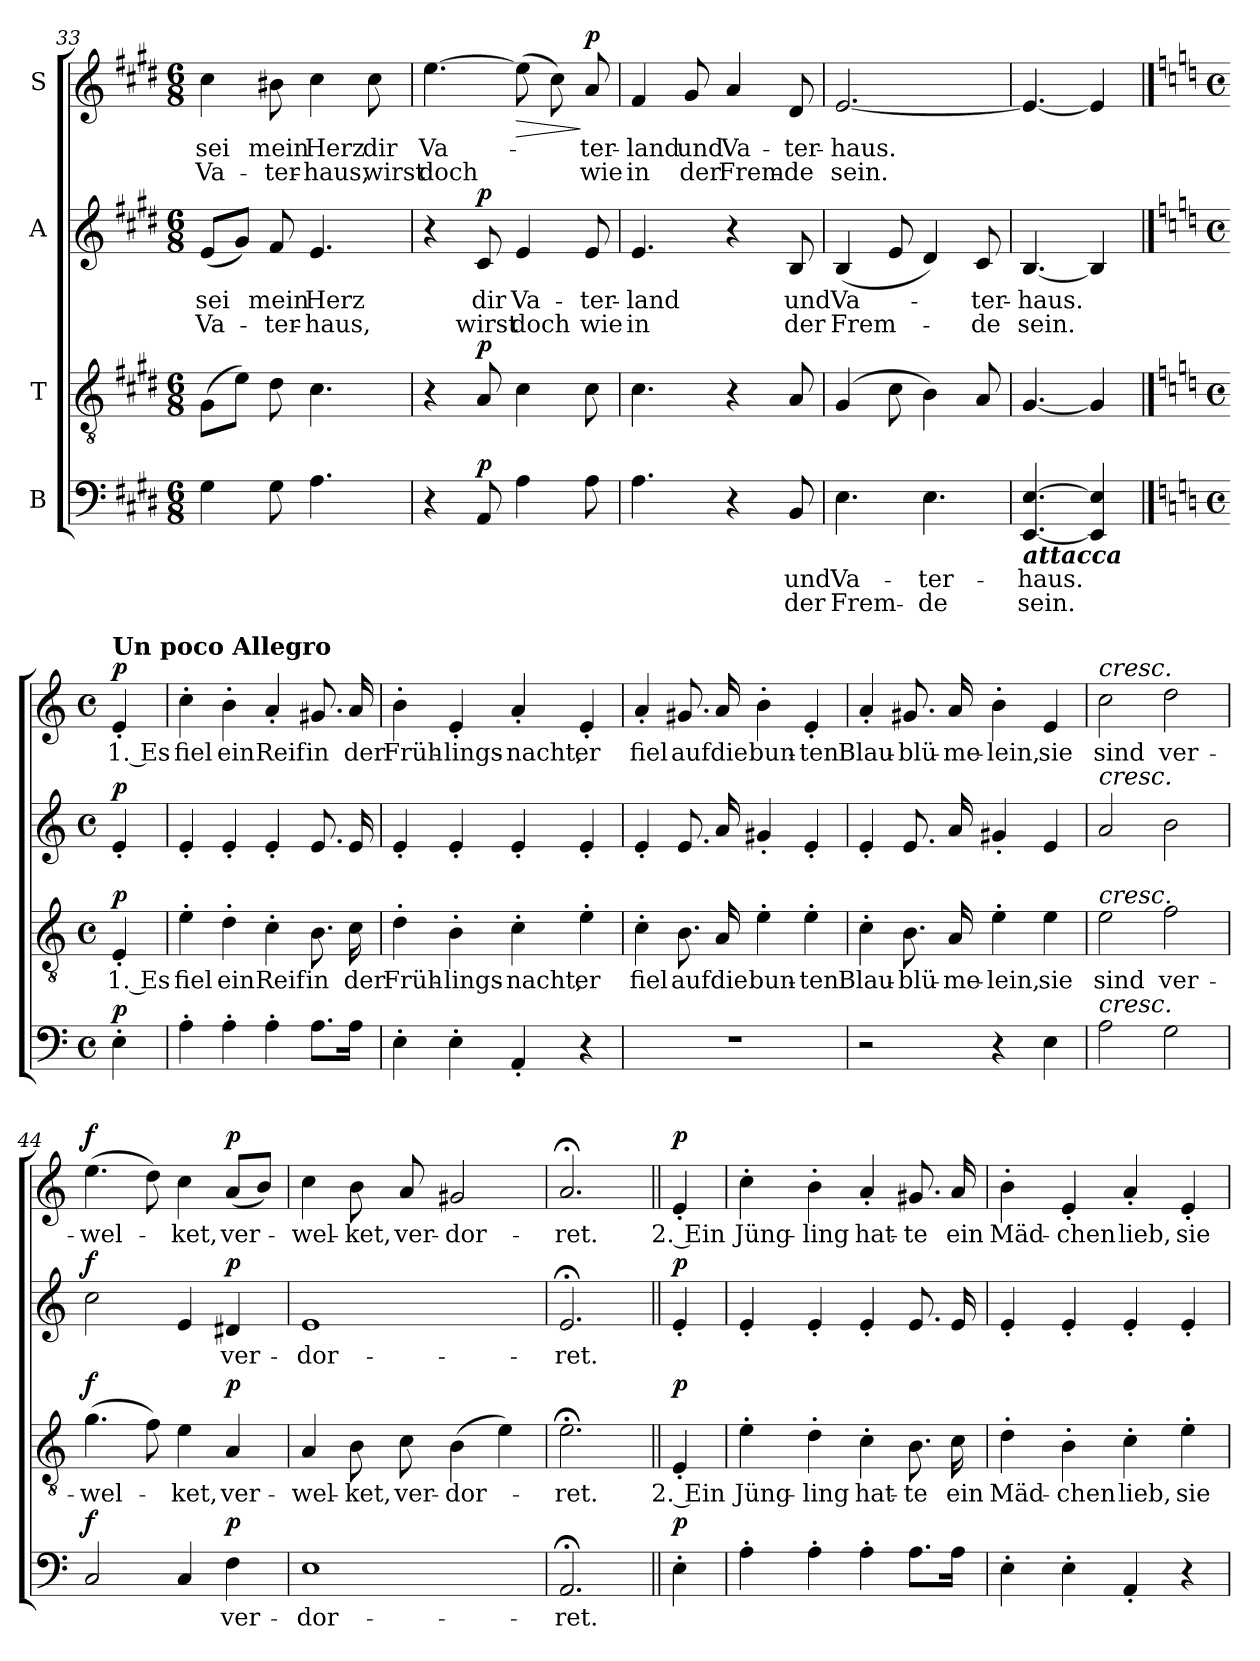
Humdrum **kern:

**kern	**text	**text	**dynam	**kern	**text	**dynam	**kern	**text	**text	**dynam	**kern	**text	**text	**dynam
*part4	*part4	*part4	*part4	*part3	*part3	*part3	*part2	*part2	*part2	*part2	*part1	*part1	*part1	*part1
*staff4	*staff4	*staff4	*staff4	*staff3	*staff3	*staff3	*staff2	*staff2	*staff2	*staff2	*staff1	*staff1	*staff1	*staff1
*I"B	*	*	*	*I"T	*	*	*I"A	*	*	*	*I"S	*	*	*
*clefF4	*	*	*	*clefGv2	*	*	*clefG2	*	*	*	*clefG2	*	*	*
*k[f#c#g#d#]	*	*	*	*k[f#c#g#d#]	*	*	*k[f#c#g#d#]	*	*	*	*k[f#c#g#d#]	*	*	*
*M6/8	*	*	*	*M6/8	*	*	*M6/8	*	*	*	*M6/8	*	*	*
=33	=33	=33	=33	=33	=33	=33	=33	=33	=33	=33	=33	=33	=33	=33
4G#\	.	.	.	(8G#\L	.	.	(8e/L	sei	Va-	.	4cc#\	sei	Va-	.
.	.	.	.	8e\J)	.	.	8g#/J)	.	.	.	.	.	.	.
8G#\	.	.	.	8d#\	.	.	8f#/	mein	-ter-	.	8b#X\	mein	-ter-	.
4.A\	.	.	.	4.c#\	.	.	4.e/	Herz	-haus,	.	4cc#\	Herz	-haus,	.
.	.	.	.	.	.	.	.	.	.	.	8cc#\	dir	wirst	.
=34	=34	=34	=34	=34	=34	=34	=34	=34	=34	=34	=34	=34	=34	=34
4r	.	.	.	4r	.	.	4r	.	.	.	[4.ee\	Va-	doch	.
!	!	!	!LO:DY:a	!	!	!LO:DY:a	!	!	!	!LO:DY:a	!	!	!	!
8AA/	.	.	p	8A/	.	p	8c#/	dir	wirst	p	.	.	.	.
!	!	!	!	!	!	!	!	!	!	!	!	!	!	!LO:HP:b
4A\	.	.	.	4c#\	.	.	4e/	Va-	doch	.	(8ee\]	.	.	>
.	.	.	.	.	.	.	.	.	.	.	8cc#\)	.	.	.
!	!	!	!	!	!	!	!	!	!	!	!	!	!	!LO:DY:n=1:a
8A\	.	.	.	8c#\	.	.	8e/	-ter-	wie	.	8a/	-ter-	wie	] p
!!LO:PB:g=z
=35	=35	=35	=35	=35	=35	=35	=35	=35	=35	=35	=35	=35	=35	=35
4.A\	.	.	.	4.c#\	.	.	4.e/	-land	in	.	4f#/	-land	in	.
.	.	.	.	.	.	.	.	.	.	.	8g#/	und	der	.
4r	.	.	.	4r	.	.	4r	.	.	.	4a/	Va-	Frem-	.
8BB/	und	der	.	8A/	.	.	8B/	und	der	.	8d#/	-ter-	-de	.
=36	=36	=36	=36	=36	=36	=36	=36	=36	=36	=36	=36	=36	=36	=36
4.E\	Va-	Frem-	.	(4G#/	.	.	(>4B/	Va-	Frem-	.	[2.e/	-haus.	sein.	.
.	.	.	.	8c#\	.	.	8e/	.	.	.	.	.	.	.
4.E\	-ter-	-de	.	4B\)	.	.	4d#/)	.	.	.	.	.	.	.
.	.	.	.	8A/	.	.	8c#/	-ter-	-de	.	.	.	.	.
=37	=37	=37	=37	=37	=37	=37	=37	=37	=37	=37	=37	=37	=37	=37
!LO:TX:b:Bi:t=attacca	!	!	!	!	!	!	!	!	!	!	!	!	!	!
[4.EE/ [4.E/	-haus.	sein.	.	[4.G#/	.	.	[4.B/	-haus.	sein.	.	4.e/_	.	.	.
4EE/] 4E/]	.	.	.	4G#/]	.	.	4B/]	.	.	.	4e/]	.	.	.
!!LO:LB:g=z
==38	==38	==38	==38	==38	==38	==38	==38	==38	==38	==38	==38	==38	==38	==38
*k[]	*	*	*	*k[]	*	*	*k[]	*	*	*	*k[]	*	*	*
*M4/4	*	*	*	*M4/4	*	*	*M4/4	*	*	*	*M4/4	*	*	*
*met(c)	*	*	*	*met(c)	*	*	*met(c)	*	*	*	*met(c)	*	*	*
!	!	!	!	!	!	!	!	!	!	!	!LO:TX:a:B:t=Un poco Allegro	!	!	!
!	!	!	!LO:DY:a	!	!	!LO:DY:a	!	!	!	!LO:DY:a	!	!	!	!LO:DY:a
4E'\	.	.	p	4E'/	1. Es	p	4e'/	.	.	p	4e'/	1. Es	.	p
=39	=39	=39	=39	=39	=39	=39	=39	=39	=39	=39	=39	=39	=39	=39
4A'\	.	.	.	4e'\	fiel	.	4e'/	.	.	.	4cc'\	fiel	.	.
4A'\	.	.	.	4d'\	ein	.	4e'/	.	.	.	4b'\	ein	.	.
4A'\	.	.	.	4c'\	Reif	.	4e'/	.	.	.	4a'/	Reif	.	.
8.A\L	.	.	.	8.B\	in	.	8.e/	.	.	.	8.g#X/	in	.	.
16A\Jk	.	.	.	16c\	der	.	16e/	.	.	.	16a/	der	.	.
=40	=40	=40	=40	=40	=40	=40	=40	=40	=40	=40	=40	=40	=40	=40
4E'\	.	.	.	4d'\	Früh-	.	4e'/	.	.	.	4b'\	Früh-	.	.
4E'\	.	.	.	4B'\	-lings-	.	4e'/	.	.	.	4e'/	-lings-	.	.
4AA'/	.	.	.	4c'\	-nacht,	.	4e'/	.	.	.	4a'/	-nacht,	.	.
4r	.	.	.	4e'\	er	.	4e'/	.	.	.	4e'/	er	.	.
=41	=41	=41	=41	=41	=41	=41	=41	=41	=41	=41	=41	=41	=41	=41
1r	.	.	.	4c'\	fiel	.	4e'/	.	.	.	4a'/	fiel	.	.
.	.	.	.	8.B\	auf	.	8.e/	.	.	.	8.g#X/	auf	.	.
.	.	.	.	16A/	die	.	16a/	.	.	.	16a/	die	.	.
.	.	.	.	4e'\	bun-	.	4g#X'/	.	.	.	4b'\	bun-	.	.
.	.	.	.	4e'\	-ten	.	4e'/	.	.	.	4e'/	-ten	.	.
!!LO:LB:g=z
=42	=42	=42	=42	=42	=42	=42	=42	=42	=42	=42	=42	=42	=42	=42
2r	.	.	.	4c'\	Blau-	.	4e'/	.	.	.	4a'/	Blau-	.	.
.	.	.	.	8.B\	-blü-	.	8.e/	.	.	.	8.g#X/	-blü-	.	.
.	.	.	.	16A/	-me-	.	16a/	.	.	.	16a/	-me-	.	.
4r	.	.	.	4e'\	-lein,	.	4g#X'/	.	.	.	4b'\	-lein,	.	.
4E\	.	.	.	4e\	sie	.	4e/	.	.	.	4e/	sie	.	.
=43	=43	=43	=43	=43	=43	=43	=43	=43	=43	=43	=43	=43	=43	=43
!	!	!	!	!	!	!	!	!	!	!	!LO:TX:a:i:t=cresc.	!	!	!
!	!	!	!	!	!	!	!LO:TX:a:i:t=cresc.	!	!	!	!	!	!	!
!	!	!	!	!LO:TX:a:i:t=cresc.	!	!	!	!	!	!	!	!	!	!
!LO:TX:a:i:t=cresc.	!	!	!	!	!	!	!	!	!	!	!	!	!	!
2A\	.	.	.	2e\	sind	.	2a/	.	.	.	2cc\	sind	.	.
2G\	.	.	.	2f\	ver-	.	2b\	.	.	.	2dd\	ver-	.	.
=44	=44	=44	=44	=44	=44	=44	=44	=44	=44	=44	=44	=44	=44	=44
!	!	!	!LO:DY:a	!	!	!LO:DY:a	!	!	!	!LO:DY:a	!	!	!	!LO:DY:a
2C/	.	.	f	(4.g\	-wel-	f	2cc\	.	.	f	(4.ee\	-wel-	.	f
.	.	.	.	8f\)	.	.	.	.	.	.	8dd\)	.	.	.
4C/	.	.	.	4e\	-ket,	.	4e/	.	.	.	4cc\	-ket,	.	.
!	!	!	!LO:DY:a	!	!	!LO:DY:a	!	!	!	!LO:DY:a	!	!	!	!LO:DY:a
4F\	ver-	.	p	4A/	ver-	p	4d#X/	ver-	.	p	(8a/L	ver-	.	p
.	.	.	.	.	.	.	.	.	.	.	8b/J)	.	.	.
=45	=45	=45	=45	=45	=45	=45	=45	=45	=45	=45	=45	=45	=45	=45
1E	-dor-	.	.	4A/	-wel-	.	1e	-dor-	.	.	4cc\	-wel-	.	.
.	.	.	.	8B\	-ket,	.	.	.	.	.	8b\	-ket,	.	.
.	.	.	.	8c\	ver-	.	.	.	.	.	8a/	ver-	.	.
.	.	.	.	(4B\	-dor-	.	.	.	.	.	2g#X/	-dor-	.	.
.	.	.	.	4e\)	.	.	.	.	.	.	.	.	.	.
=46	=46	=46	=46	=46	=46	=46	=46	=46	=46	=46	=46	=46	=46	=46
2.AA;</	-ret.	.	.	2.e;<\	-ret.	.	2.e;</	-ret.	.	.	2.a;</	-ret.	.	.
!!LO:PB:g=z
=46X2||	=46X2||	=46X2||	=46X2||	=46X2||	=46X2||	=46X2||	=46X2||	=46X2||	=46X2||	=46X2||	=46X2||	=46X2||	=46X2||	=46X2||
!	!	!	!LO:DY:a	!	!	!LO:DY:a	!	!	!	!LO:DY:a	!	!	!	!LO:DY:a
4E'\	.	.	p	4E'/	2. Ein	p	4e'/	.	.	p	4e'/	2. Ein	.	p
=47	=47	=47	=47	=47	=47	=47	=47	=47	=47	=47	=47	=47	=47	=47
4A'\	.	.	.	4e'\	Jüng-	.	4e'/	.	.	.	4cc'\	Jüng-	.	.
4A'\	.	.	.	4d'\	-ling	.	4e'/	.	.	.	4b'\	-ling	.	.
4A'\	.	.	.	4c'\	hat-	.	4e'/	.	.	.	4a'/	hat-	.	.
8.A\L	.	.	.	8.B\	-te	.	8.e/	.	.	.	8.g#X/	-te	.	.
16A\Jk	.	.	.	16c\	ein	.	16e/	.	.	.	16a/	ein	.	.
=48	=48	=48	=48	=48	=48	=48	=48	=48	=48	=48	=48	=48	=48	=48
4E'\	.	.	.	4d'\	Mäd-	.	4e'/	.	.	.	4b'\	Mäd-	.	.
4E'\	.	.	.	4B'\	-chen	.	4e'/	.	.	.	4e'/	-chen	.	.
4AA'/	.	.	.	4c'\	lieb,	.	4e'/	.	.	.	4a'/	lieb,	.	.
4r	.	.	.	4e'\	sie	.	4e'/	.	.	.	4e'/	sie	.	.
=	=	=	=	=	=	=	=	=	=	=	=	=	=	=
*-	*-	*-	*-	*-	*-	*-	*-	*-	*-	*-	*-	*-	*-	*-
